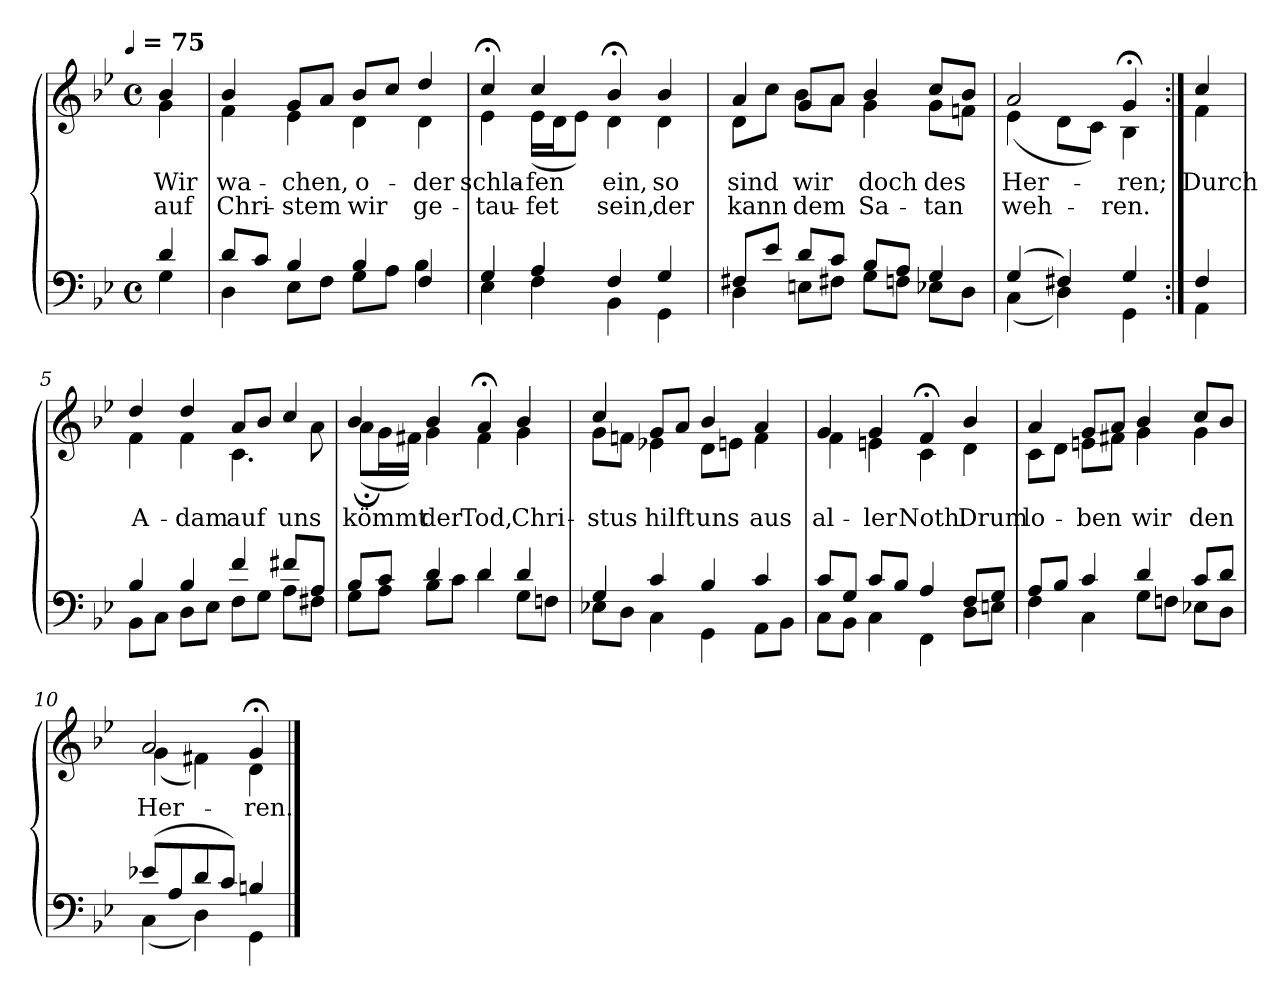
**kern	**kern	**text	**text	**dynam
*part1	*part1	*part1	*part1	*part1
*staff2	*staff1	*staff1	*staff1	*staff1/2
*clefF4	*clefG2	*	*	*
*k[b-e-]	*k[b-e-]	*	*	*
!!LO:TX:omd:t=[quarter] = 75
*M4/4	*M4/4	*	*	*
*met(c)	*met(c)	*	*	*
*MM75	*MM75	*	*	*
=	=	=	=	=
*^	*^	*	*	*
4d	4G	4b-	4g	Wir	auf	.
=1	=1	=1	=1	=1	=1	=1
*	*	*MM74	*	*	*	*
8dL	4D	4b-	4f	wa-	Chri-	.
8cJ	.	.	.	.	.	.
4B-	8E-L	8gL	4e-	-chen,	-stem	.
.	8FJ	8aJ	.	.	.	.
4B-	8GL	8b-L	4d	o-	wir	♩ = 75
.	8AJ	8ccJ	.	.	.	.
4F	4B-	4dd	4d	-der	ge-	♩ = 74.11
=2	=2	=2	=2	=2	=2	=2
*	*	*MM73	*	*	*	*
4G	4E-	4cc;<	4e-	schla-	-tau-	.
4A	4F	4cc	(16e-LL	fen	-fet	♩ = 71
.	.	.	16dJ	.	.	.
.	.	.	8e-J)	.	.	.
4F	4BB-	4b-;<	4d	ein,	sein,	.
4G	4GG	4b-	4d	so	der	♩ = 74
=3	=3	=3	=3	=3	=3	=3
*	*	*MM73	*	*	*	*
8F#XL	4D	4a	8dL	sind	kann	.
8e-J	.	.	8ccJ	.	.	.
8dL	8EnL	8gL	8b-L	wir	dem	.
8cJ	8F#XJ	8aJ	8aJ	.	.	.
8B-L	8GL	4b-	4g	doch	Sa-	♩ = 72
8AJ	8FnJ	.	.	.	.	.
4G	8E-XL	8ccL	8gL	des	-tan	.
.	8DJ	8b-J	8fnJ	.	.	.
=4	=4	=4	=4	=4	=4	=4
*	*	*MM70	*	*	*	*
(4G	(4C	2a	(4e-	Her-	weh-	.
4F#X)	4D)	.	8dL	.	.	.
.	.	.	8cJ)	.	.	.
4G	4GG	4g;<	4B-	ren;	-ren.	.
!!LO:LB:g=z	!!
=:|!	=:|!	=:|!	=:|!	=:|!	=:|!	=:|!
*	*	*MM72	*	*	*	*
4F	4AA	4cc	4f	Durch	.	.
=5	=5	=5	=5	=5	=5	=5
4B-	8BB-L	4dd	4f	A-	.	.
.	8CJ	.	.	.	.	.
4B-	8DL	4dd	4f	dam	.	.
.	8E-J	.	.	.	.	.
4f	8FL	8aL	4.c	auf	.	.
.	8GJ	8b-J	.	.	.	.
8f#XL	8AL	4cc	.	uns	.	♩ = 72
8AJ	8F#XJ	.	8a	.	.	.
=6	=6	=6	=6	=6	=6	=6
*	*	*MM71	*	*	*	*
8B-L	8GL	4b-	(8a;L	kömmt	.	.
8cJ	8AJ	.	16gL	.	.	.
.	.	.	16f#XJJ)	.	.	.
4d	8B-L	4b-	4g	der	.	♩ = 70
.	8cJ	.	.	.	.	.
4d	4d	4a;<	4f#	Tod,	.	.
4d	8GL	4b-	4g	Chri-	.	♩ = 71
.	8FnJ	.	.	.	.	.
=7	=7	=7	=7	=7	=7	=7
4G	8E-XL	4cc	8gL	-stus	.	.
.	8DJ	.	8fnJ	.	.	.
4c	4C	8gL	4e-X	hilft	.	.
.	.	8aJ	.	.	.	.
4B-	4GG	4b-	8dL	uns	.	.
.	.	.	8enJ	.	.	.
4c	8AAL	4a	4f	aus	.	.
.	8BB-J	.	.	.	.	.
!!LO:LB:g=z	!!
=8	=8	=8	=8	=8	=8	=8
*	*	*MM70	*	*	*	*
8cL	8CL	4g	4f	al-	.	.
8GJ	8BB-J	.	.	.	.	.
8cL	4C	4g	4en	-ler	.	♩ = 67
8B-J	.	.	.	.	.	.
4A	4FF	4f;<	4c	Noth.	.	.
8FL	8DL	4b-	4d	Drum	.	♩ = 70
8GJ	8EnJ	.	.	.	.	.
=9	=9	=9	=9	=9	=9	=9
8AL	4F	4a	8cL	lo-	.	.
8B-J	.	.	8dJ	.	.	.
4c	4C	8gL	8enL	-ben	.	.
.	.	8aJ	8f#XJ	.	.	.
4d	8GL	4b-	4g	wir	.	♩ = 69
.	8FnJ	.	.	.	.	.
8cL	8E-XL	8ccL	4g	den	.	.
8dJ	8DJ	8b-J	.	.	.	.
=10	=10	=10	=10	=10	=10	=10
*	*	*MM65	*	*	*	*
(8e-XL	(4C	2a	(4g	Her-	.	.
8A	.	.	.	.	.	.
8d	4D)	.	4f#X)	.	.	.
8cJ)	.	.	.	.	.	.
4Bn	4GG	4g;<	4d	-ren.	.	.
*v	*v	*	*	*	*	*
*	*v	*v	*	*	*
==	==	==	==	==
*-	*-	*-	*-	*-
